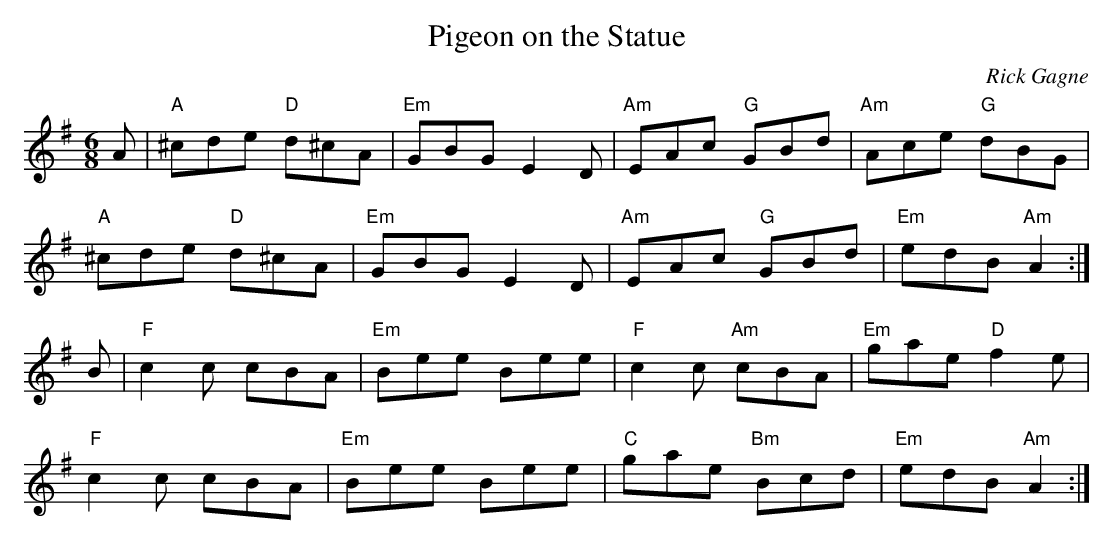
X:1
T: Pigeon on the Statue
C: Rick Gagne
M: 6/8
K: Ador
A | "A"^cde "D"d^cA | "Em"GBG E2D | "Am"EAc "G"GBd | "Am"Ace "G"dBG |
"A"^cde "D"d^cA | "Em"GBG E2D | "Am"EAc "G"GBd | "Em"edB "Am"A2 :|
B | "F"c2c cBA | "Em"Bee Bee | "F"c2c "Am"cBA | "Em"gae "D"f2e |
"F"c2c cBA | "Em"Bee Bee | "C"gae "Bm"Bcd | "Em"edB "Am"A2 :|
